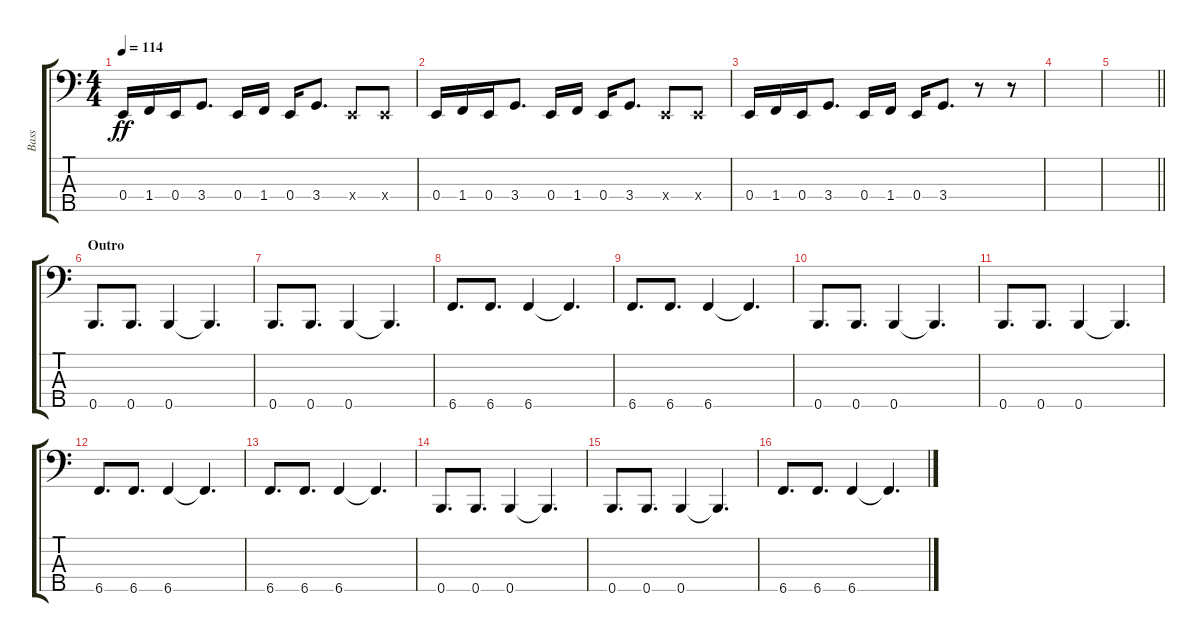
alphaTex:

\track ("Bass" "Bass") {instrument electricbassfinger}
\staff {score tabs}
\tuning (G2 D2 A1 E1 B0) {hide}
\ts (4 4)
\tempo 114
\clef f4
\ks c
0.4.16{dy ff} 1.4.16 0.4.16 3.4.8{d} 0.4.16 1.4.16 0.4.16 3.4.8{d} 0.4{x}.8 0.4{x}.8 |
0.4.16 1.4.16 0.4.16 3.4.8{d} 0.4.16 1.4.16 0.4.16 3.4.8{d} 0.4{x}.8 0.4{x}.8 |
0.4.16 1.4.16 0.4.16 3.4.8{d} 0.4.16 1.4.16 0.4.16 3.4.8{d} r.8 r.8 |
|
\barLineRight lightlight
|
\section ("" "Outro")
0.5.8{d} 0.5.8{d} 0.5.4 0.5{t}.4{d} |
0.5.8{d} 0.5.8{d} 0.5.4 0.5{t}.4{d} |
6.5.8{d} 6.5.8{d} 6.5.4 6.5{t}.4{d} |
6.5.8{d} 6.5.8{d} 6.5.4 6.5{t}.4{d} |
0.5.8{d} 0.5.8{d} 0.5.4 0.5{t}.4{d} |
0.5.8{d} 0.5.8{d} 0.5.4 0.5{t}.4{d} |
6.5.8{d} 6.5.8{d} 6.5.4 6.5{t}.4{d} |
6.5.8{d} 6.5.8{d} 6.5.4 6.5{t}.4{d} |
0.5.8{d volume 0} 0.5.8{d} 0.5.4 0.5{t}.4{d} |
0.5.8{d} 0.5.8{d} 0.5.4 0.5{t}.4{d} |
6.5.8{d} 6.5.8{d} 6.5.4 6.5{t}.4{d}
